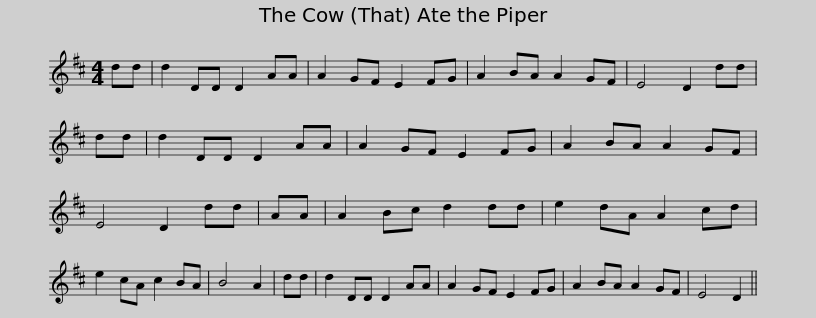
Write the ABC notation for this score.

X:1
L:1/8
M:4/4
I:linebreak $
K:D
V:1 treble
V:1
 dd | d2 DD D2 AA | A2 GF E2 FG | A2 BA A2 GF | E4 D2 dd | %5
 dd | d2 DD D2 AA | A2 GF E2 FG |$ A2 BA A2 GF | E4 D2 dd | %10
 AA | A2 Bc d2 dd | e2 dA A2 cd | e2 cA c2 BA | B4 A2 | %15
 dd | d2 DD D2 AA |$ A2 GF E2 FG | A2 BA A2 GF | E4 D2 || %20
